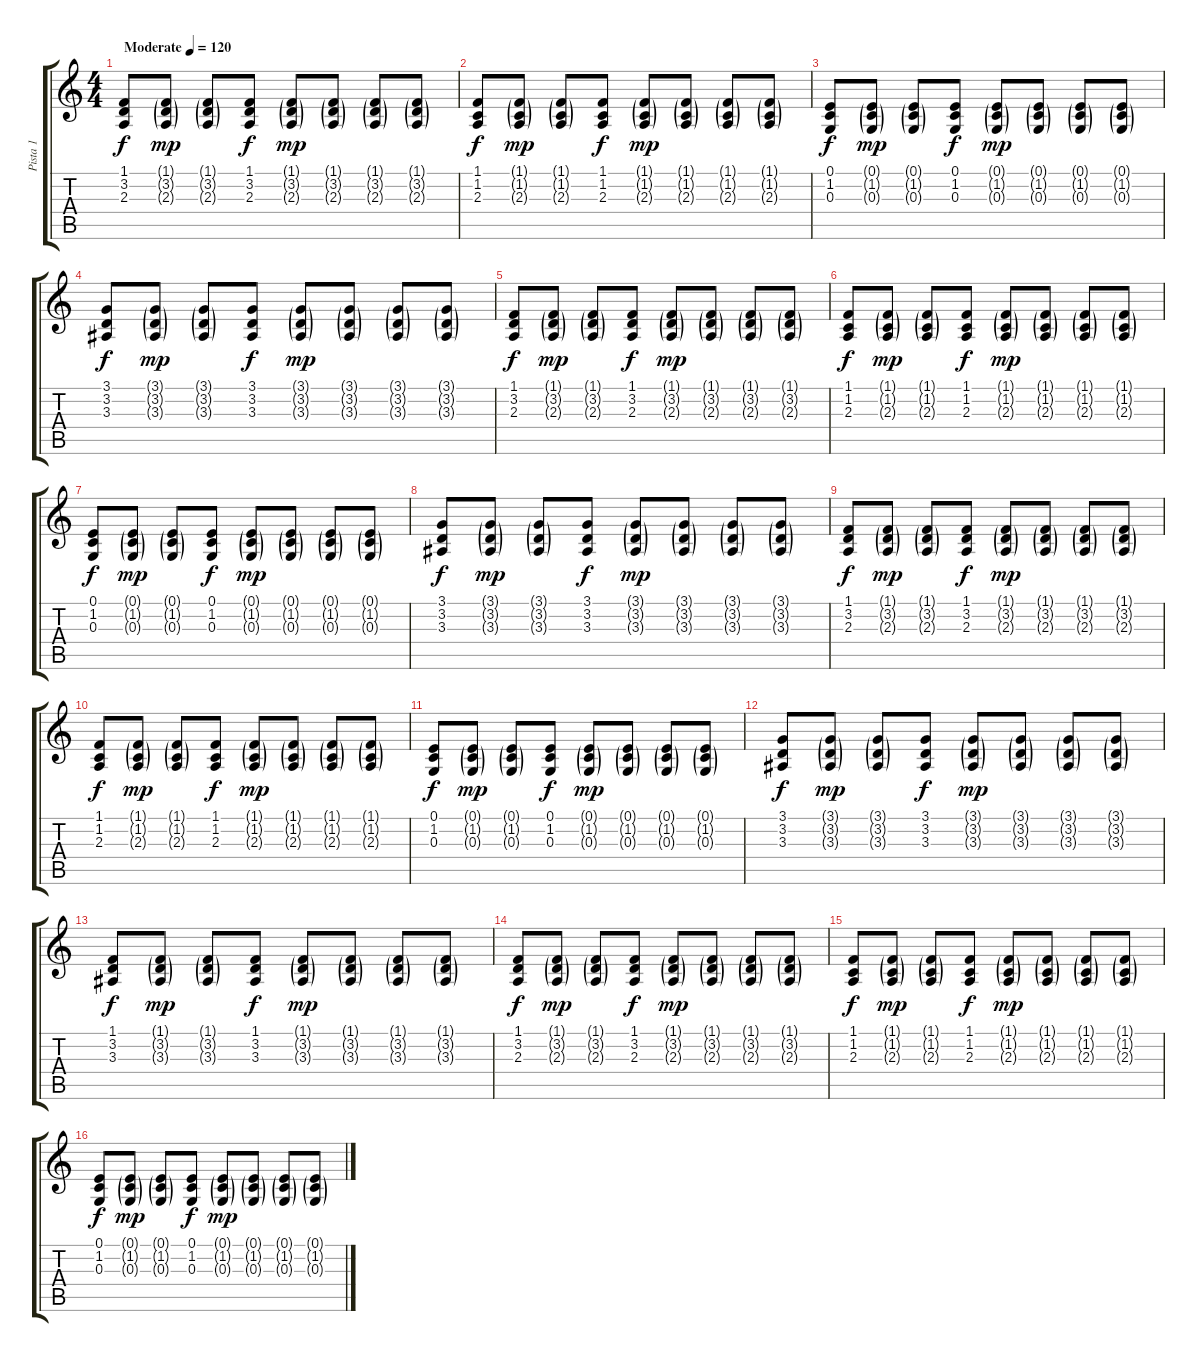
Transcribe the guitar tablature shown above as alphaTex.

\track ("Pista 1" "Pista 1") {instrument fx4atmosphere}
\staff {score tabs}
\tuning (E4 B3 G3 D3 A2 E2) {hide}
\ts (4 4)
\tempo (120 "Moderate")
\clef g2
\ks c
(1.1 3.2 2.3).8{dy f instrument fx4atmosphere} (1.1{g} 3.2{g} 2.3{g}).8{dy mp} (1.1{g} 3.2{g} 2.3{g}).8 (1.1 3.2 2.3).8{dy f} (1.1{g} 3.2{g} 2.3{g}).8{dy mp} (1.1{g} 3.2{g} 2.3{g}).8 (1.1{g} 3.2{g} 2.3{g}).8 (1.1{g} 3.2{g} 2.3{g}).8 |
(1.1 1.2 2.3).8{dy f} (1.1{g} 1.2{g} 2.3{g}).8{dy mp} (1.1{g} 1.2{g} 2.3{g}).8 (1.1 1.2 2.3).8{dy f} (1.1{g} 1.2{g} 2.3{g}).8{dy mp} (1.1{g} 1.2{g} 2.3{g}).8 (1.1{g} 1.2{g} 2.3{g}).8 (1.1{g} 1.2{g} 2.3{g}).8 |
(0.1 1.2 0.3).8{dy f} (0.1{g} 1.2{g} 0.3{g}).8{dy mp} (0.1{g} 1.2{g} 0.3{g}).8 (0.1 1.2 0.3).8{dy f} (0.1{g} 1.2{g} 0.3{g}).8{dy mp} (0.1{g} 1.2{g} 0.3{g}).8 (0.1{g} 1.2{g} 0.3{g}).8 (0.1{g} 1.2{g} 0.3{g}).8 |
(3.1 3.2 3.3).8{dy f} (3.1{g} 3.2{g} 3.3{g}).8{dy mp} (3.1{g} 3.2{g} 3.3{g}).8 (3.1 3.2 3.3).8{dy f} (3.1{g} 3.2{g} 3.3{g}).8{dy mp} (3.1{g} 3.2{g} 3.3{g}).8 (3.1{g} 3.2{g} 3.3{g}).8 (3.1{g} 3.2{g} 3.3{g}).8 |
(1.1 3.2 2.3).8{dy f} (1.1{g} 3.2{g} 2.3{g}).8{dy mp} (1.1{g} 3.2{g} 2.3{g}).8 (1.1 3.2 2.3).8{dy f} (1.1{g} 3.2{g} 2.3{g}).8{dy mp} (1.1{g} 3.2{g} 2.3{g}).8 (1.1{g} 3.2{g} 2.3{g}).8 (1.1{g} 3.2{g} 2.3{g}).8 |
(1.1 1.2 2.3).8{dy f} (1.1{g} 1.2{g} 2.3{g}).8{dy mp} (1.1{g} 1.2{g} 2.3{g}).8 (1.1 1.2 2.3).8{dy f} (1.1{g} 1.2{g} 2.3{g}).8{dy mp} (1.1{g} 1.2{g} 2.3{g}).8 (1.1{g} 1.2{g} 2.3{g}).8 (1.1{g} 1.2{g} 2.3{g}).8 |
(0.1 1.2 0.3).8{dy f} (0.1{g} 1.2{g} 0.3{g}).8{dy mp} (0.1{g} 1.2{g} 0.3{g}).8 (0.1 1.2 0.3).8{dy f} (0.1{g} 1.2{g} 0.3{g}).8{dy mp} (0.1{g} 1.2{g} 0.3{g}).8 (0.1{g} 1.2{g} 0.3{g}).8 (0.1{g} 1.2{g} 0.3{g}).8 |
(3.1 3.2 3.3).8{dy f} (3.1{g} 3.2{g} 3.3{g}).8{dy mp} (3.1{g} 3.2{g} 3.3{g}).8 (3.1 3.2 3.3).8{dy f} (3.1{g} 3.2{g} 3.3{g}).8{dy mp} (3.1{g} 3.2{g} 3.3{g}).8 (3.1{g} 3.2{g} 3.3{g}).8 (3.1{g} 3.2{g} 3.3{g}).8 |
(1.1 3.2 2.3).8{dy f} (1.1{g} 3.2{g} 2.3{g}).8{dy mp} (1.1{g} 3.2{g} 2.3{g}).8 (1.1 3.2 2.3).8{dy f} (1.1{g} 3.2{g} 2.3{g}).8{dy mp} (1.1{g} 3.2{g} 2.3{g}).8 (1.1{g} 3.2{g} 2.3{g}).8 (1.1{g} 3.2{g} 2.3{g}).8 |
(1.1 1.2 2.3).8{dy f} (1.1{g} 1.2{g} 2.3{g}).8{dy mp} (1.1{g} 1.2{g} 2.3{g}).8 (1.1 1.2 2.3).8{dy f} (1.1{g} 1.2{g} 2.3{g}).8{dy mp} (1.1{g} 1.2{g} 2.3{g}).8 (1.1{g} 1.2{g} 2.3{g}).8 (1.1{g} 1.2{g} 2.3{g}).8 |
(0.1 1.2 0.3).8{dy f} (0.1{g} 1.2{g} 0.3{g}).8{dy mp} (0.1{g} 1.2{g} 0.3{g}).8 (0.1 1.2 0.3).8{dy f} (0.1{g} 1.2{g} 0.3{g}).8{dy mp} (0.1{g} 1.2{g} 0.3{g}).8 (0.1{g} 1.2{g} 0.3{g}).8 (0.1{g} 1.2{g} 0.3{g}).8 |
(3.1 3.2 3.3).8{dy f} (3.1{g} 3.2{g} 3.3{g}).8{dy mp} (3.1{g} 3.2{g} 3.3{g}).8 (3.1 3.2 3.3).8{dy f} (3.1{g} 3.2{g} 3.3{g}).8{dy mp} (3.1{g} 3.2{g} 3.3{g}).8 (3.1{g} 3.2{g} 3.3{g}).8 (3.1{g} 3.2{g} 3.3{g}).8 |
(1.1 3.2 3.3).8{dy f} (1.1{g} 3.2{g} 3.3{g}).8{dy mp} (1.1{g} 3.2{g} 3.3{g}).8 (1.1 3.2 3.3).8{dy f} (1.1{g} 3.2{g} 3.3{g}).8{dy mp} (1.1{g} 3.2{g} 3.3{g}).8 (1.1{g} 3.2{g} 3.3{g}).8 (1.1{g} 3.2{g} 3.3{g}).8 |
(1.1 3.2 2.3).8{dy f} (1.1{g} 3.2{g} 2.3{g}).8{dy mp} (1.1{g} 3.2{g} 2.3{g}).8 (1.1 3.2 2.3).8{dy f} (1.1{g} 3.2{g} 2.3{g}).8{dy mp} (1.1{g} 3.2{g} 2.3{g}).8 (1.1{g} 3.2{g} 2.3{g}).8 (1.1{g} 3.2{g} 2.3{g}).8 |
(1.1 1.2 2.3).8{dy f} (1.1{g} 1.2{g} 2.3{g}).8{dy mp} (1.1{g} 1.2{g} 2.3{g}).8 (1.1 1.2 2.3).8{dy f} (1.1{g} 1.2{g} 2.3{g}).8{dy mp} (1.1{g} 1.2{g} 2.3{g}).8 (1.1{g} 1.2{g} 2.3{g}).8 (1.1{g} 1.2{g} 2.3{g}).8 |
(0.1 1.2 0.3).8{dy f} (0.1{g} 1.2{g} 0.3{g}).8{dy mp} (0.1{g} 1.2{g} 0.3{g}).8 (0.1 1.2 0.3).8{dy f} (0.1{g} 1.2{g} 0.3{g}).8{dy mp} (0.1{g} 1.2{g} 0.3{g}).8 (0.1{g} 1.2{g} 0.3{g}).8 (0.1{g} 1.2{g} 0.3{g}).8
